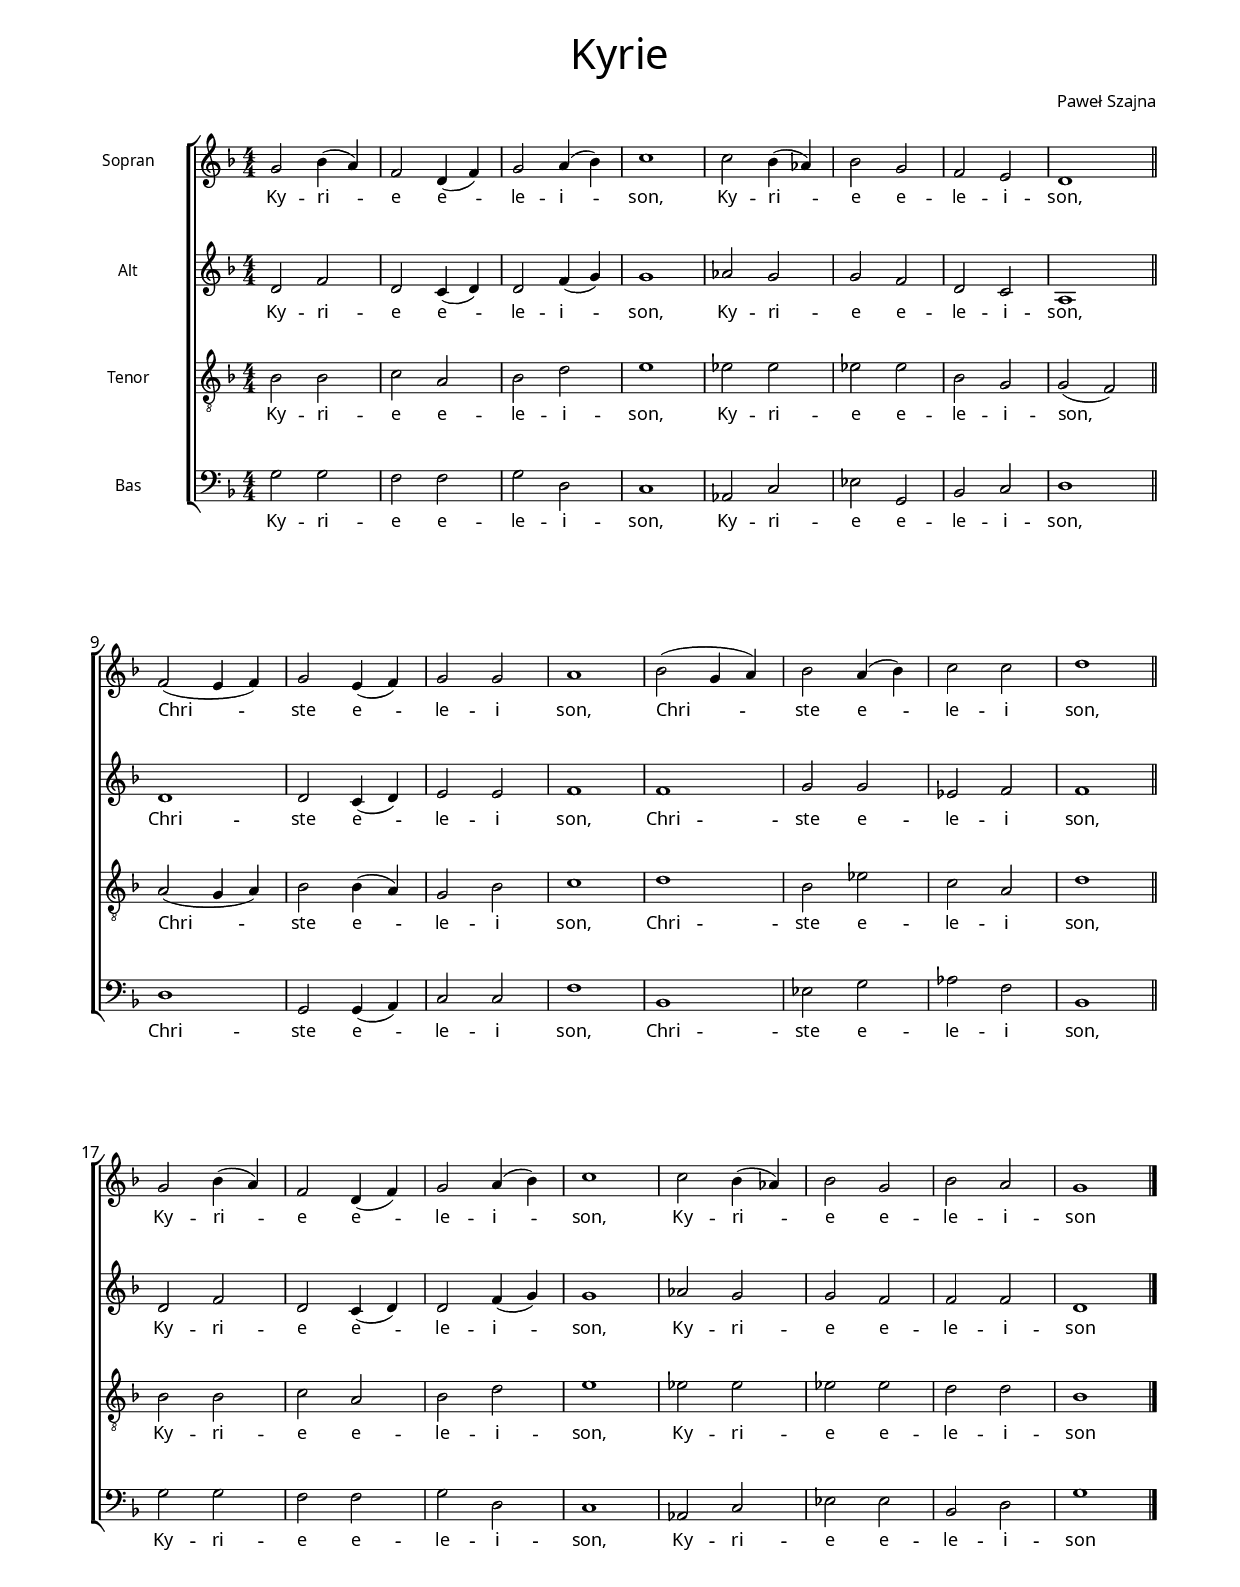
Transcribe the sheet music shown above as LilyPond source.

\version "2.18.2"

\include "./common.ly"

\paper {
 #(define fonts
    (make-pango-font-tree
      "Libre Baskerville"
      "Libre Baskerville"
      "Libre Baskerville"
      (/ staff-height pt 20)))
}

\header {
  title = "Kyrie"
  composer = "Paweł Szajna"
}

sopNotes = \relative c'' {
  
  g2 bes4( a)
  f2 d4( f)
  g2 a4( bes)
  c1
  
  c2 bes4( as)
  bes2 g
  f e
  d1
  
  \bar "||"
  
  f2( e4 f)
  g2 e4( f)
  g2 g
  a1
  
  bes2( g4 a)
  bes2 a4( bes)
  c2 c
  d1
  
  \bar "||"
  
  g,2 bes4( a)
  f2 d4( f)
  g2 a4( bes)
  c1
  
  c2 bes4( as)
  bes2 g
  bes a
  g1
  
  \bar "|."

}

altNotes = \relative c' {
  
  % Kyrie
  d2 f
  d c4( d)
  d2 f4( g)
  g1
  
  as2 g
  g f
  d c
  a1
  
  % Christe
  d1
  d2 c4( d)
  e2 e
  f1
  
  f
  g2 g
  es f
  f1
  
  % Kyrie
  d2 f
  d c4( d)
  d2 f4( g)
  g1
  
  as2 g
  g f
  f f
  d1
}

tenNotes = \relative c' {
  
  bes2 bes
  c a
  bes d
  e1
  
  es2 es
  es es
  bes g
  g( f)
  
  % Christe
  a2( g4 a)
  bes2 bes4( a)
  g2 bes
  c1
  
  d
  bes2 es
  c a
  d1
  
  % Kyrie
  bes2 bes
  c a
  bes d
  e1
  
  es2 es
  es es
  d d
  bes1
  
}

basNotes = \relative c' {
  
  g2 g
  f f
  g d
  c1
  
  as2 c
  es g,
  bes c
  d1
  
  % Christe
  d1
  g,2 g4( a)
  c2 c
  f1
  
  bes,
  es2 g
  as f
  bes,1
  
  % Kyrie
  g'2 g
  f f
  g d
  c1
  
  as2 c
  es es
  bes d
  g1
  
}

lyricsA = \lyricmode {
  Ky -- ri -- e e -- le -- i -- son,
  Ky -- ri -- e e -- le -- i -- son,
  Chri -- ste e -- le -- i son,
  Chri -- ste e -- le -- i son,
  Ky -- ri -- e e -- le -- i -- son,
  Ky -- ri -- e e -- le -- i -- son
}

\score {
  <<
    \new ChoirStaff <<
      \new Voice = Sop { 
        \set Staff.instrumentName = "Sopran"
        \time 4/4
        %\transpose g bes {
        \key g \dorian 
        \sopNotes } %}
        \new Lyrics \lyricsto "Sop" \lyricsA
      \new Voice = Alt {
        \set Staff.instrumentName = "Alt"
        %\transpose g bes {
        \key g \dorian
        \altNotes } %}
        \new Lyrics \lyricsto "Alt" \lyricsA
      \new Voice = Ten {
        \set Staff.instrumentName = "Tenor"
        %\transpose g bes {
        \clef "treble_8"
        \key g \dorian
        \tenNotes } %}
        \new Lyrics \lyricsto "Ten" \lyricsA
      \new Voice = Bas {
        \set Staff.instrumentName = "Bas"
        \clef bass
        %\transpose g bes {
        \key g \dorian
        \basNotes } %}
        \new Lyrics \lyricsto "Bas" \lyricsA
    >>
  >>

  \layout { }

}
